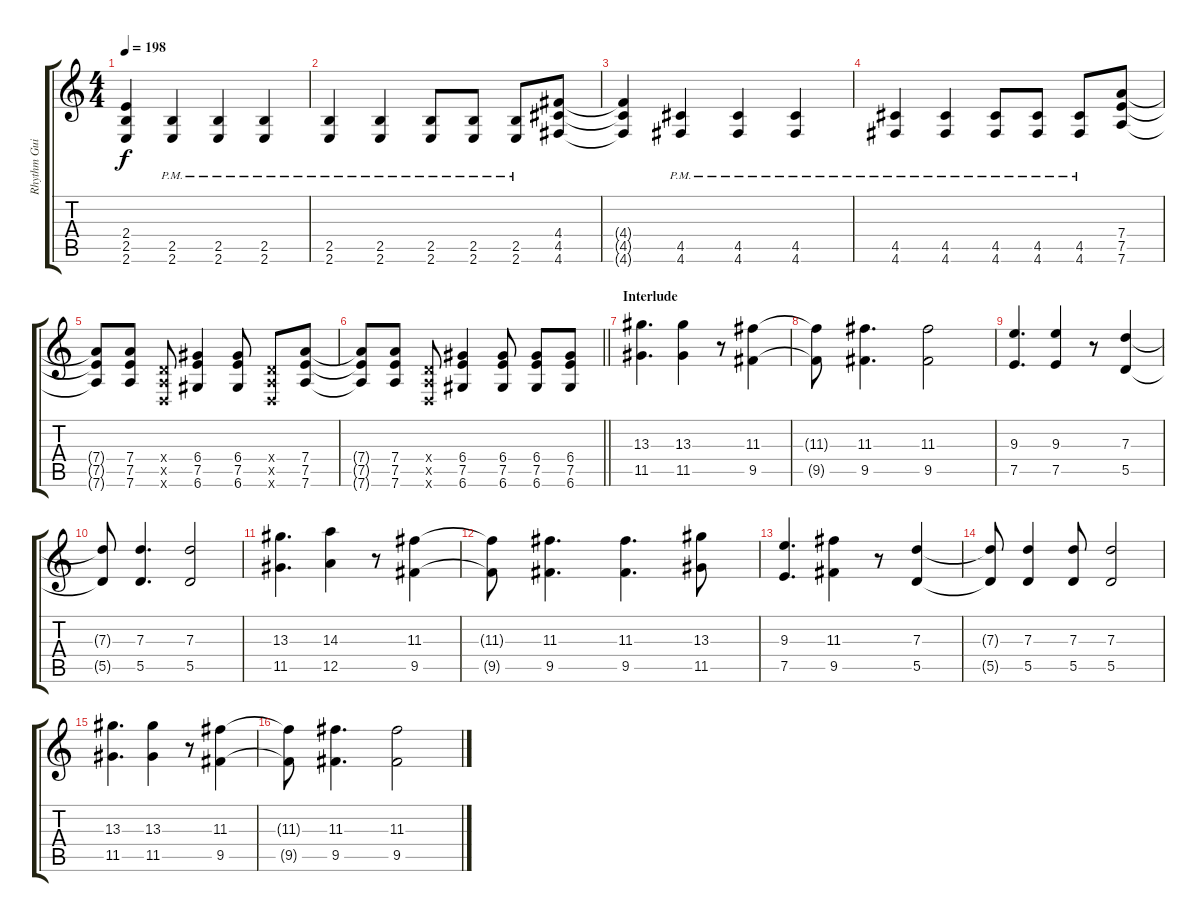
\track ("Rhythm Guitar R" "Rhythm Gui") {instrument distortionguitar}
\staff {score tabs}
\tuning (E4 B3 G3 D3 A2 D2) {hide}
\ts (4 4)
\tempo 198
\clef g2
\ks c
(2.4{t} 2.5{t} 2.6{t}).4{dy f} (2.5{pm} 2.6{pm}).4 (2.5{pm} 2.6{pm}).4 (2.5{pm} 2.6{pm}).4 |
(2.5{pm} 2.6{pm}).4 (2.5{pm} 2.6{pm}).4 (2.5{pm} 2.6{pm}).8 (2.5{pm} 2.6{pm}).8 (2.5{pm} 2.6{pm}).8 (4.4 4.5 4.6).8 |
(4.4{t} 4.5{t} 4.6{t}).4 (4.5{pm} 4.6{pm}).4 (4.5{pm} 4.6{pm}).4 (4.5{pm} 4.6{pm}).4 |
(4.5{pm} 4.6{pm}).4 (4.5{pm} 4.6{pm}).4 (4.5{pm} 4.6{pm}).8 (4.5{pm} 4.6{pm}).8 (4.5{pm} 4.6{pm}).8 (7.4 7.5 7.6).8 |
(7.4{t} 7.5{t} 7.6{t}).8 (7.4 7.5 7.6).8 (0.4{x} 0.5{x} 0.6{x}).8 (6.4 7.5 6.6).4 (6.4 7.5 6.6).8 (0.4{x} 0.5{x} 0.6{x}).8 (7.4 7.5 7.6).8 |
\barLineRight lightlight
(7.4{t} 7.5{t} 7.6{t}).8 (7.4 7.5 7.6).8 (0.4{x} 0.5{x} 0.6{x}).8 (6.4 7.5 6.6).4 (6.4 7.5 6.6).8 (6.4 7.5 6.6).8 (6.4 7.5 6.6).8 |
\section ("" "Interlude")
(13.3 11.5).4{d instrument electricguitarclean} (13.3 11.5).4 r.8 (11.3 9.5).4 |
(11.3{t} 9.5{t}).8 (11.3 9.5).4{d} (11.3 9.5).2 |
(9.3 7.5).4{d} (9.3 7.5).4 r.8 (7.3 5.5).4 |
(7.3{t} 5.5{t}).8 (7.3 5.5).4{d} (7.3 5.5).2 |
(13.3 11.5).4{d} (14.3 12.5).4 r.8 (11.3 9.5).4 |
(11.3{t} 9.5{t}).8 (11.3 9.5).4{d} (11.3 9.5).4{d} (13.3 11.5).8 |
(9.3 7.5).4{d} (11.3 9.5).4 r.8 (7.3 5.5).4 |
(7.3{t} 5.5{t}).8 (7.3 5.5).4 (7.3 5.5).8 (7.3 5.5).2 |
(13.3 11.5).4{d} (13.3 11.5).4 r.8 (11.3 9.5).4 |
(11.3{t} 9.5{t}).8 (11.3 9.5).4{d} (11.3 9.5).2
